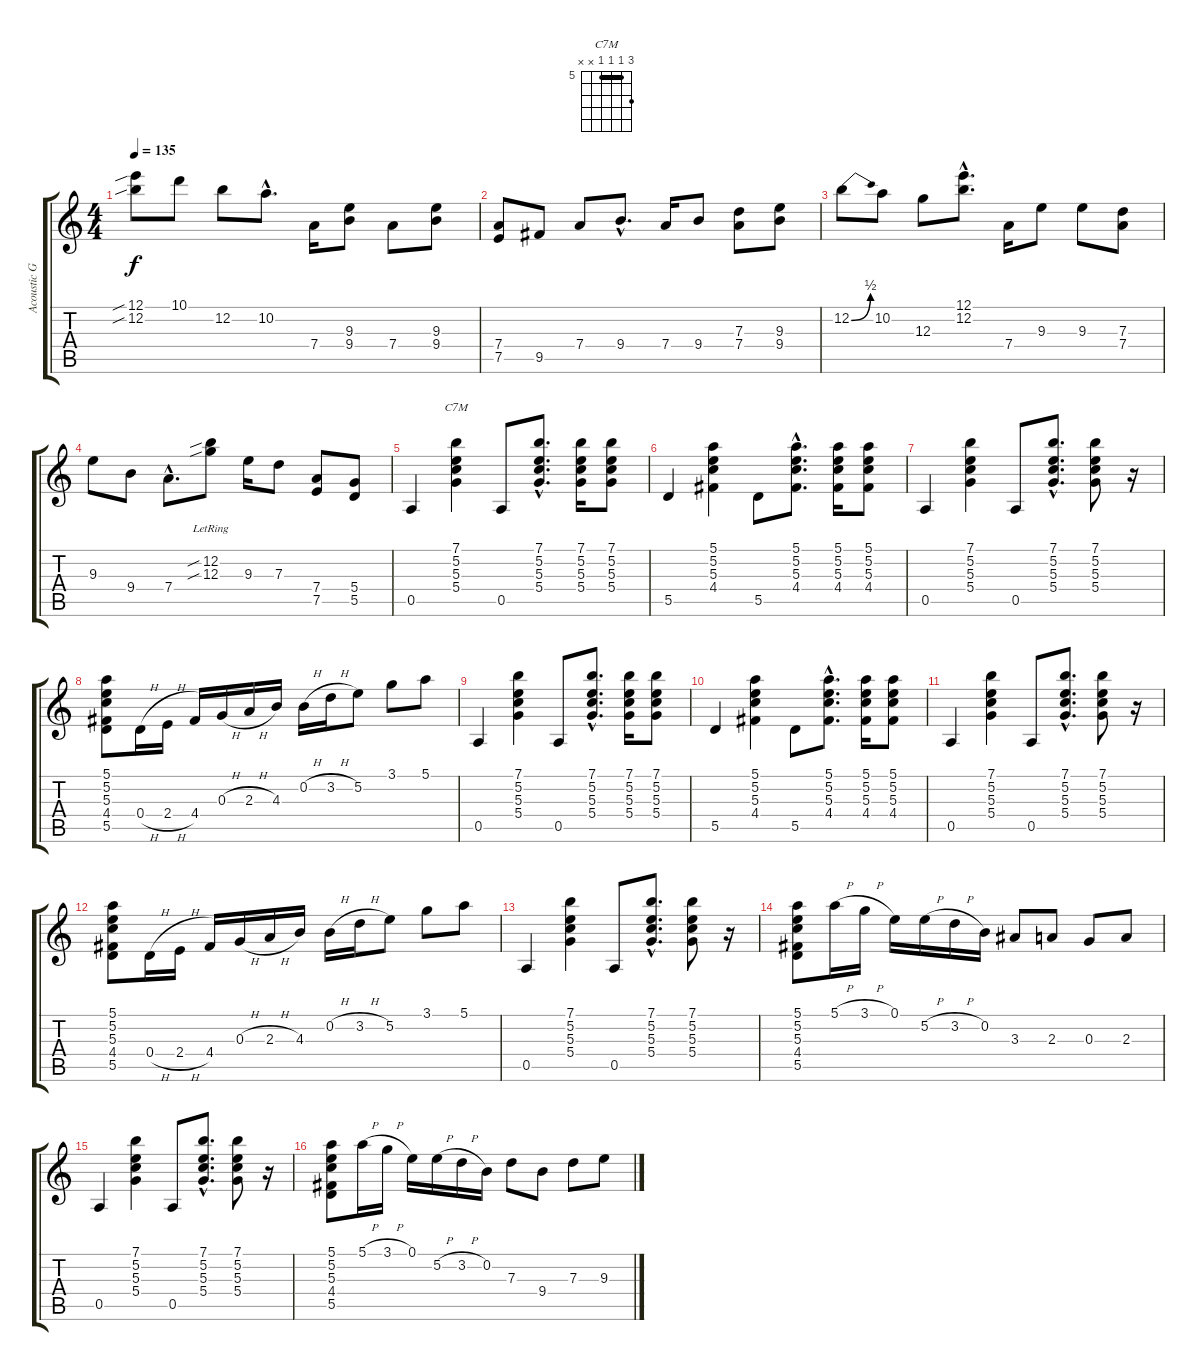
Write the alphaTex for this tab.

\track ("Acoustic Guitar" "Acoustic G") {instrument acousticguitarsteel}
\staff {score tabs}
\tuning (E4 B3 G3 D3 A2 E2) {hide}
\chord ("C7M" 7 5 5 5 x x) {firstfret 5 barre 5}
\ts (4 4)
\tempo 135
\clef g2
\ks c
(12.1{sib} 12.2{sib}).8{dy f instrument acousticguitarsteel} 10.1.8 12.2.8 10.2{hac}.8{d} 7.4.16 (9.3 9.4).8 7.4.8 (9.3 9.4).8 |
(7.4 7.5).8 9.5.8 7.4.8 9.4{hac}.8{d} 7.4.16 9.4.8 (7.3 7.4).8 (9.3 9.4).8 |
12.2{be (bend 0 0 60 2)}.8 10.2.8 12.3.8 (12.1{hac} 12.2{hac}).8{d} 7.4.16 9.3.8 9.3.8 (7.3 7.4).8 |
9.3.8 9.4.8 7.4{hac}.8{d} (12.2{sib} 12.3{sib lr}).8 9.3.16 7.3.8 (7.4 7.5).8 (5.4 5.5).8 |
0.5.4 (7.1 5.2 5.3 5.4).4{ch "C7M"} 0.5.8 (7.1{hac} 5.2{hac} 5.3{hac} 5.4{hac}).8{d} (7.1 5.2 5.3 5.4).16 (7.1 5.2 5.3 5.4).8 |
5.5.4 (5.1 5.2 5.3 4.4).4 5.5.8 (5.1{hac} 5.2{hac} 5.3{hac} 4.4{hac}).8{d} (5.1 5.2 5.3 4.4).16 (5.1 5.2 5.3 4.4).8 |
0.5.4 (7.1 5.2 5.3 5.4).4 0.5.8 (7.1{hac} 5.2{hac} 5.3{hac} 5.4{hac}).8{d} (7.1 5.2 5.3 5.4).8 r.16 |
(5.1 5.2 5.3 4.4 5.5).8 0.4{h}.16 2.4{h}.16 4.4.16 0.3{h}.16 2.3{h}.16 4.3.16 0.2{h}.16 3.2{h}.16 5.2.8 3.1.8 5.1.8 |
0.5.4 (7.1 5.2 5.3 5.4).4 0.5.8 (7.1{hac} 5.2{hac} 5.3{hac} 5.4{hac}).8{d} (7.1 5.2 5.3 5.4).16 (7.1 5.2 5.3 5.4).8 |
5.5.4 (5.1 5.2 5.3 4.4).4 5.5.8 (5.1{hac} 5.2{hac} 5.3{hac} 4.4{hac}).8{d} (5.1 5.2 5.3 4.4).16 (5.1 5.2 5.3 4.4).8 |
0.5.4 (7.1 5.2 5.3 5.4).4 0.5.8 (7.1{hac} 5.2{hac} 5.3{hac} 5.4{hac}).8{d} (7.1 5.2 5.3 5.4).8 r.16 |
(5.1 5.2 5.3 4.4 5.5).8 0.4{h}.16 2.4{h}.16 4.4.16 0.3{h}.16 2.3{h}.16 4.3.16 0.2{h}.16 3.2{h}.16 5.2.8 3.1.8 5.1.8 |
0.5.4 (7.1 5.2 5.3 5.4).4 0.5.8 (7.1{hac} 5.2{hac} 5.3{hac} 5.4{hac}).8{d} (7.1 5.2 5.3 5.4).8 r.16 |
(5.1 5.2 5.3 4.4 5.5).8 5.1{h}.16 3.1{h}.16 0.1.16 5.2{h}.16 3.2{h}.16 0.2.16 3.3.8 2.3.8 0.3.8 2.3.8 |
0.5.4 (7.1 5.2 5.3 5.4).4 0.5.8 (7.1{hac} 5.2{hac} 5.3{hac} 5.4{hac}).8{d} (7.1 5.2 5.3 5.4).8 r.16 |
(5.1 5.2 5.3 4.4 5.5).8 5.1{h}.16 3.1{h}.16 0.1.16 5.2{h}.16 3.2{h}.16 0.2.16 7.3.8 9.4.8 7.3.8 9.3.8
